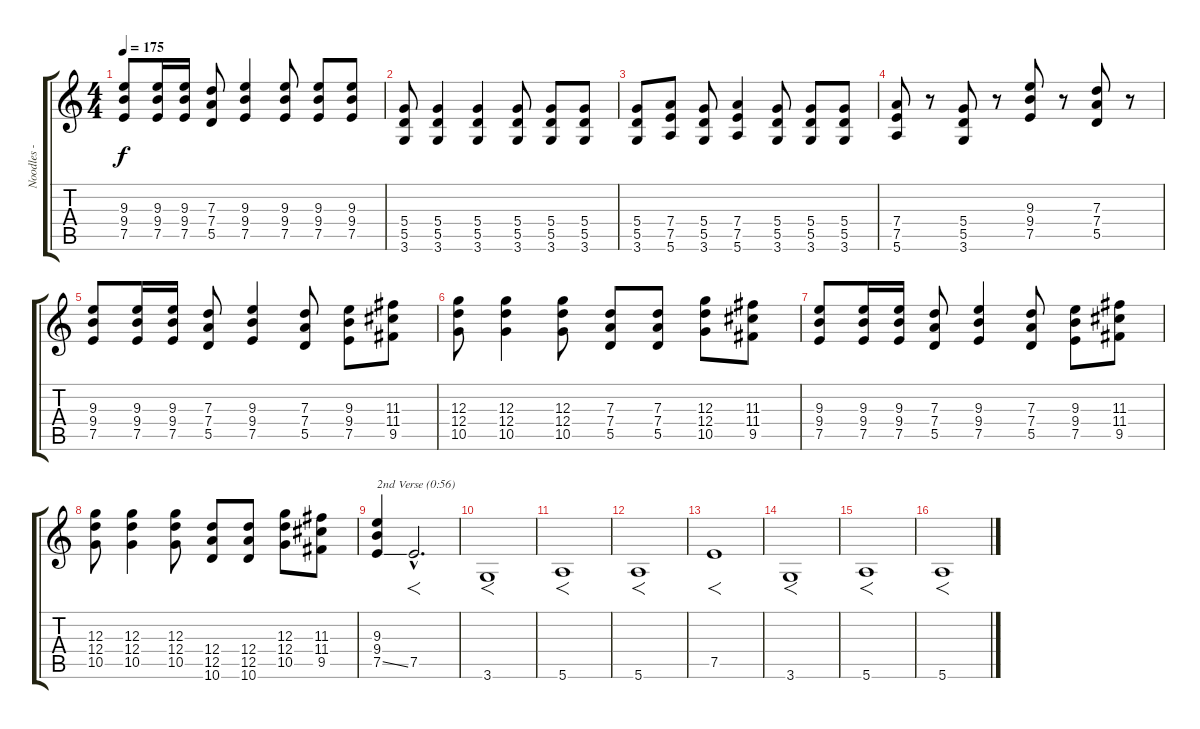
\track ("Noodles - Guitar" "Noodles - ") {instrument distortionguitar}
\staff {score tabs}
\tuning (E4 B3 G3 D3 A2 E2) {hide}
\ts (4 4)
\tempo 175
\clef g2
\ks c
(9.3 9.4 7.5).8{dy f} (9.3 9.4 7.5).16 (9.3 9.4 7.5).16 (7.3 7.4 5.5).8 (9.3 9.4 7.5).4 (9.3 9.4 7.5).8 (9.3 9.4 7.5).8 (9.3 9.4 7.5).8 |
(5.4 5.5 3.6).8 (5.4 5.5 3.6).4 (5.4 5.5 3.6).4 (5.4 5.5 3.6).8 (5.4 5.5 3.6).8 (5.4 5.5 3.6).8 |
(5.4 5.5 3.6).8 (7.4 7.5 5.6).8 (5.4 5.5 3.6).8 (7.4 7.5 5.6).4 (5.4 5.5 3.6).8 (5.4 5.5 3.6).8 (5.4 5.5 3.6).8 |
(7.4 7.5 5.6).8 r.8 (5.4 5.5 3.6).8 r.8 (9.3 9.4 7.5).8 r.8 (7.3 7.4 5.5).8 r.8 |
(9.3 9.4 7.5).8 (9.3 9.4 7.5).16 (9.3 9.4 7.5).16 (7.3 7.4 5.5).8 (9.3 9.4 7.5).4 (7.3 7.4 5.5).8 (9.3 9.4 7.5).8 (11.3 11.4 9.5).8 |
(12.3 12.4 10.5).8 (12.3 12.4 10.5).4 (12.3 12.4 10.5).8 (7.3 7.4 5.5).8 (7.3 7.4 5.5).8 (12.3 12.4 10.5).8 (11.3 11.4 9.5).8 |
(9.3 9.4 7.5).8 (9.3 9.4 7.5).16 (9.3 9.4 7.5).16 (7.3 7.4 5.5).8 (9.3 9.4 7.5).4 (7.3 7.4 5.5).8 (9.3 9.4 7.5).8 (11.3 11.4 9.5).8 |
(12.3 12.4 10.5).8 (12.3 12.4 10.5).4 (12.3 12.4 10.5).8 (12.4 12.5 10.6).8 (12.4 12.5 10.6).8 (12.3 12.4 10.5).8 (11.3 11.4 9.5).8 |
(9.3 9.4 7.5{ss}).4{txt "2nd Verse (0:56)"} 7.5{hac}.2{f d} |
3.6.1{f} |
5.6.1{f} |
5.6.1{f} |
7.5.1{f} |
3.6.1{f} |
5.6.1{f} |
5.6.1{f}
